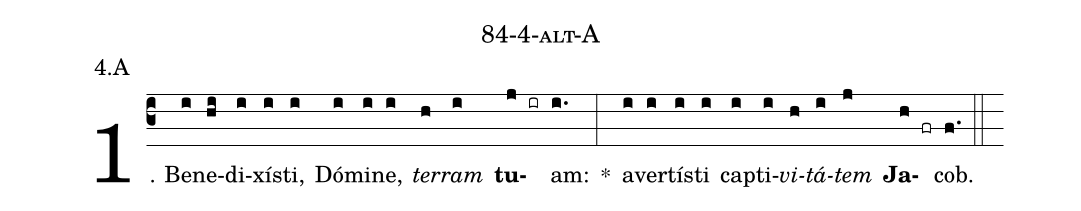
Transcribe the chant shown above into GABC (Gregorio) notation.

name: 84-4-alt-A;
annotation: 4.A;
%%
(c3)1. Be(i)ne(hi)di(i)xís(i)ti,(i) Dó(i)mi(i)ne,(i) <i>ter</i>(h)<i>ram</i>(i) <b>tu</b>(j ir)am:(i.) *(:) a(i)ver(i)tís(i)ti(i) cap(i)ti(i)<i>vi</i>(h)<i>tá</i>(i)<i>tem</i>(j) <b>Ja</b>(h fr)cob.(f.) (::)
